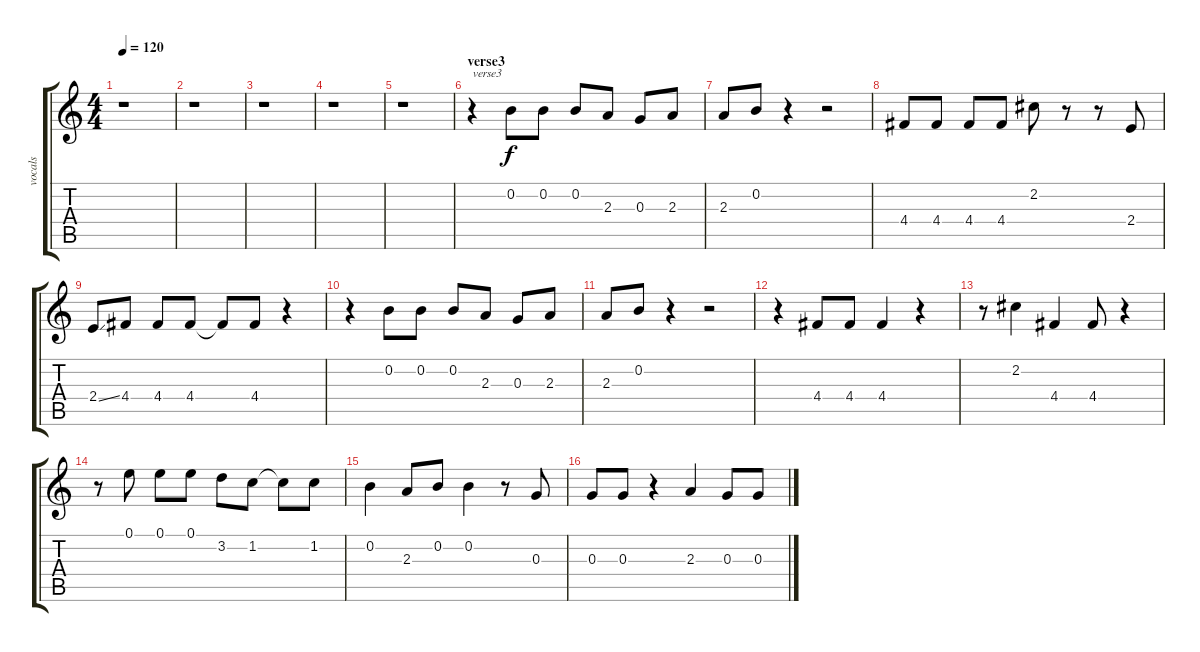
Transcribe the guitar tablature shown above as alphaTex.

\track ("vocals" "vocals") {instrument distortionguitar}
\staff {score tabs}
\tuning (E4 B3 G3 D3 A2 E2) {hide}
\ts (4 4)
\tempo 120
\clef g2
\ks c
r.1{dy f} |
r.1 |
r.1 |
r.1 |
r.1 |
\section ("" "verse3")
r.4{txt "verse3"} 0.2.8 0.2.8 0.2.8 2.3.8 0.3.8 2.3.8 |
2.3.8 0.2.8 r.4 r.2 |
4.4.8 4.4.8 4.4.8 4.4.8 2.2.8 r.8 r.8 2.4.8 |
2.4{ss}.8 4.4.8 4.4.8 4.4.8 4.4{t}.8 4.4.8 r.4 |
r.4 0.2.8 0.2.8 0.2.8 2.3.8 0.3.8 2.3.8 |
2.3.8 0.2.8 r.4 r.2 |
r.4 4.4.8 4.4.8 4.4.4 r.4 |
r.8 2.2.4 4.4.4 4.4.8 r.4 |
r.8 0.1.8 0.1.8 0.1.8 3.2.8 1.2.8 1.2{t}.8 1.2.8 |
0.2.4 2.3.8 0.2.8 0.2.4 r.8 0.3.8 |
0.3.8 0.3.8 r.4 2.3.4 0.3.8 0.3.8
